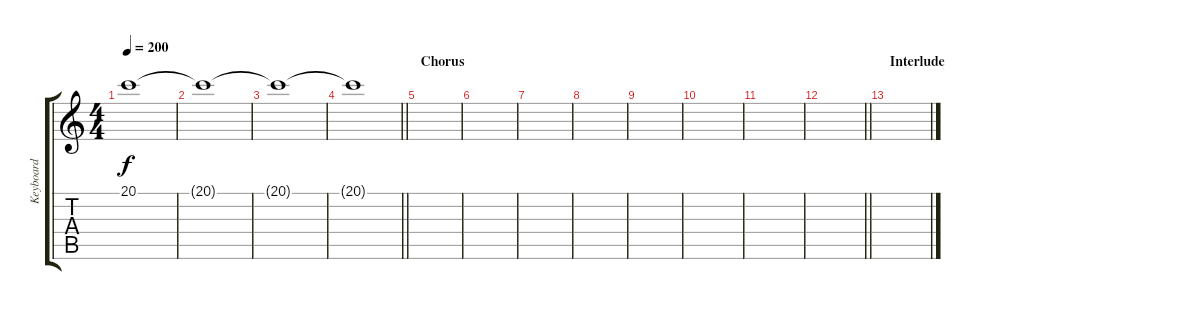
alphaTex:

\track ("Keyboard" "Keyboard") {instrument fx2soundtrack}
\staff {score tabs}
\tuning (E4 B3 G3 D3 A2 E2) {hide}
\ts (4 4)
\tempo 200
\clef g2
\ks c
20.1.1{dy f} |
20.1{t}.1 |
20.1{t}.1 |
\barLineRight lightlight
20.1{t}.1 |
\section ("" "Chorus")
|
|
|
|
|
|
|
\barLineRight lightlight
|
\section ("" "Interlude")
